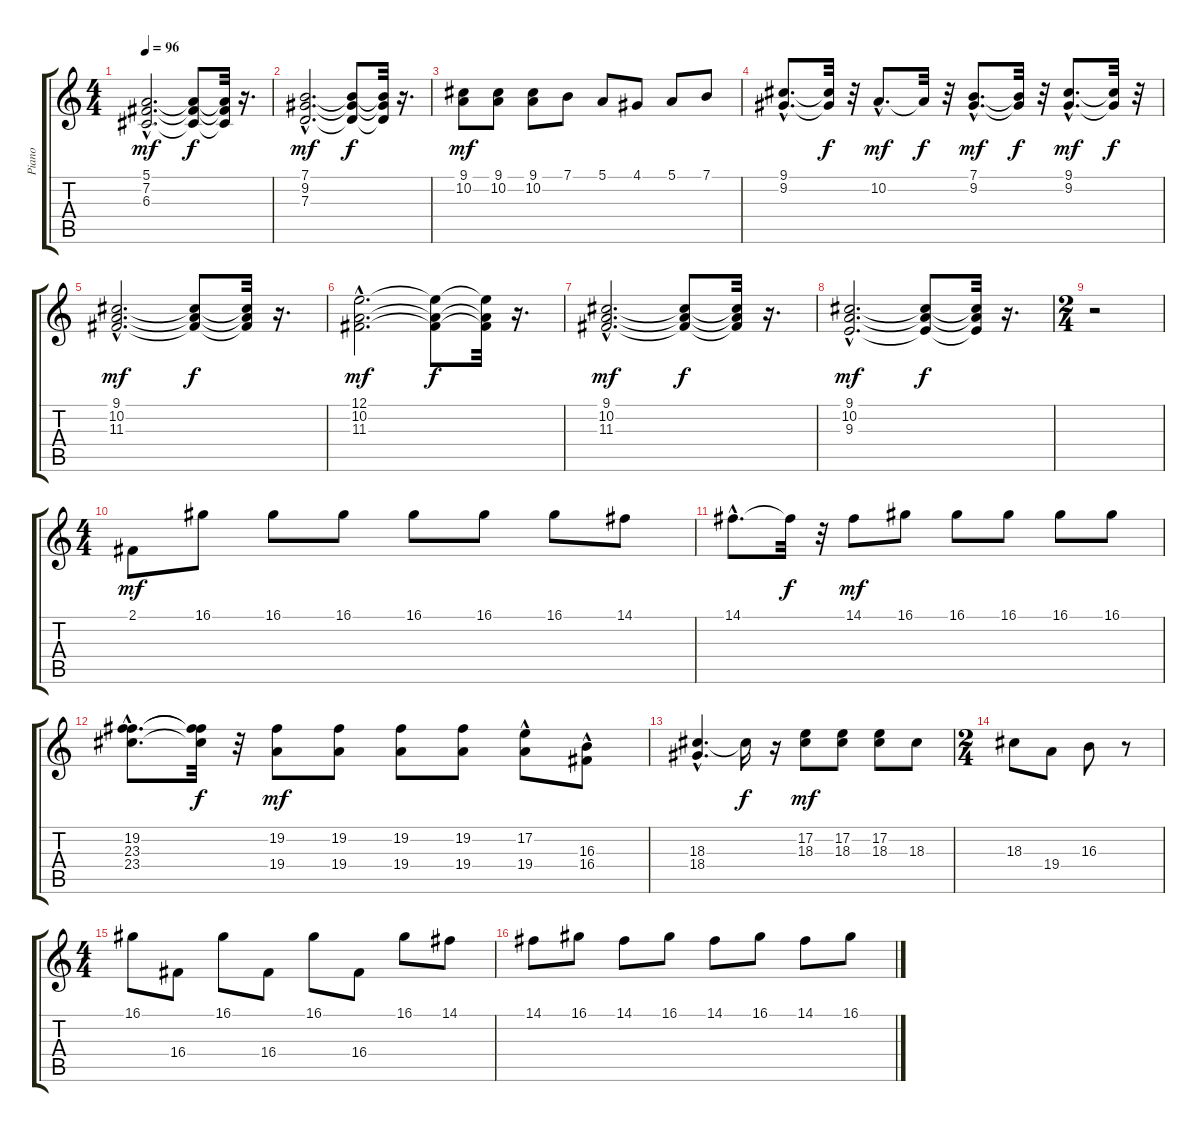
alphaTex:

\track ("Piano" "Piano") {instrument brightacousticpiano}
\staff {score tabs}
\tuning (E4 B3 G3 D3 A2 E2) {hide}
\ts (4 4)
\tempo 96
\clef g2
\ks c
(5.1{hac} 7.2{hac} 6.3{hac}).2{d dy mf} (5.1{t} 7.2{t} 6.3{t}).8{dy f} (5.1{t} 7.2{t} 6.3{t}).32 r.16{d} |
(7.1{hac} 9.2{hac} 7.3{hac}).2{d dy mf} (7.1{t} 9.2{t} 7.3{t}).8{dy f} (7.1{t} 9.2{t} 7.3{t}).32 r.16{d} |
(9.1 10.2).8{dy mf} (9.1 10.2).8 (9.1 10.2).8 7.1.8 5.1.8 4.1.8 5.1.8 7.1.8 |
(9.1{hac} 9.2{hac}).8{d} (9.1{t} 9.2{t}).32{dy f} r.32 10.2{hac}.8{d dy mf} 10.2{t}.32{dy f} r.32 (7.1{hac} 9.2{hac}).8{d dy mf} (7.1{t} 9.2{t}).32{dy f} r.32 (9.1{hac} 9.2{hac}).8{d dy mf} (9.1{t} 9.2{t}).32{dy f} r.32 |
(9.1{hac} 10.2{hac} 11.3{hac}).2{d dy mf} (9.1{t} 10.2{t} 11.3{t}).8{dy f} (9.1{t} 10.2{t} 11.3{t}).32 r.16{d} |
(12.1{hac} 10.2{hac} 11.3{hac}).2{d dy mf} (12.1{t} 10.2{t} 11.3{t}).8{dy f} (12.1{t} 10.2{t} 11.3{t}).32 r.16{d} |
(9.1{hac} 10.2{hac} 11.3{hac}).2{d dy mf} (9.1{t} 10.2{t} 11.3{t}).8{dy f} (9.1{t} 10.2{t} 11.3{t}).32 r.16{d} |
(9.1{hac} 10.2{hac} 9.3{hac}).2{d dy mf} (9.1{t} 10.2{t} 9.3{t}).8{dy f} (9.1{t} 10.2{t} 9.3{t}).32 r.16{d} |
\ts (2 4)
r.2 |
\ts (4 4)
2.1.8{dy mf} 16.1.8 16.1.8 16.1.8 16.1.8 16.1.8 16.1.8 14.1.8 |
14.1{hac}.8{d} 14.1{t}.32{dy f} r.32 14.1.8{dy mf} 16.1.8 16.1.8 16.1.8 16.1.8 16.1.8 |
(19.2{hac} 23.3{hac} 23.4{hac}).8{d} (19.2{t} 23.3{t} 23.4{t}).32{dy f} r.32 (19.2 19.4).8{dy mf} (19.2 19.4).8 (19.2 19.4).8 (19.2 19.4).8 (17.2 19.4{hac}).8 (16.3 16.4{hac}).8 |
(18.3{hac} 18.4{hac}).4{d} 18.3{t}.16{dy f} r.16 (17.2 18.3).8{dy mf} (17.2 18.3).8 (17.2 18.3).8 18.3.8 |
\ts (2 4)
18.3.8 19.4.8 16.3.8 r.8 |
\ts (4 4)
16.1.8 16.4.8 16.1.8 16.4.8 16.1.8 16.4.8 16.1.8 14.1.8 |
14.1.8 16.1.8 14.1.8 16.1.8 14.1.8 16.1.8 14.1.8 16.1.8
